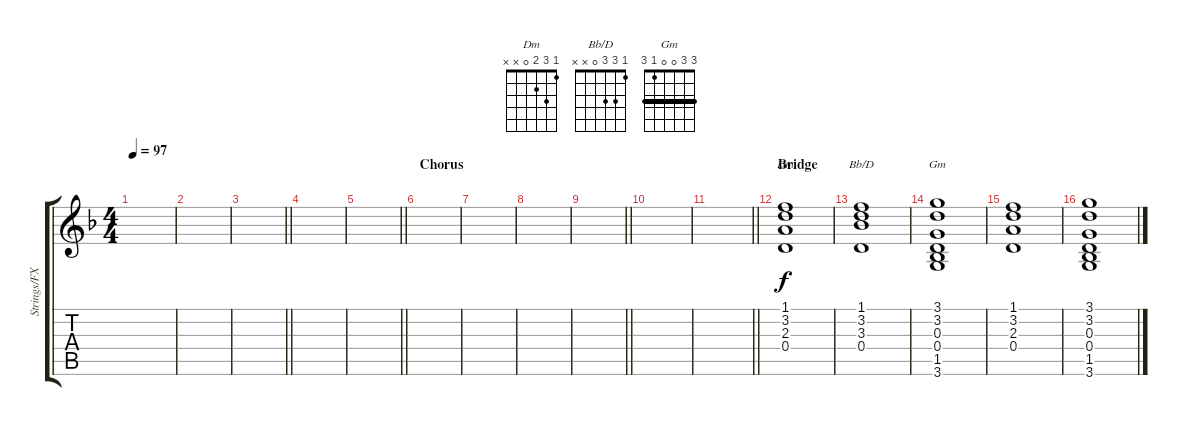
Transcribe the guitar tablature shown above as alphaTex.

\track ("Strings/FX/Choir" "Strings/FX") {instrument electricbassfinger}
\staff {score tabs}
\tuning (E4 B3 G3 D3 A2 E2) {hide}
\chord ("Dm" 1 3 2 0 x x)
\chord ("Bb/D" 1 3 3 0 x x)
\chord ("Gm" 3 3 0 0 1 3) {barre 3}
\ts (4 4)
\tempo 97
\clef g2
\ks f
|
|
\barLineRight lightlight
|
|
\barLineRight lightlight
|
\section ("" "Chorus")
|
|
|
\barLineRight lightlight
|
|
\barLineRight lightlight
|
\section ("" "Bridge")
(1.1 3.2 2.3 0.4).1{ch "Dm" instrument synthstrings1} |
(1.1 3.2 3.3 0.4).1{ch "Bb/D"} |
(3.1 3.2 0.3 0.4 1.5 3.6).1{ch "Gm"} |
(1.1 3.2 2.3 0.4).1{instrument synthstrings1} |
(3.1 3.2 0.3 0.4 1.5 3.6).1
